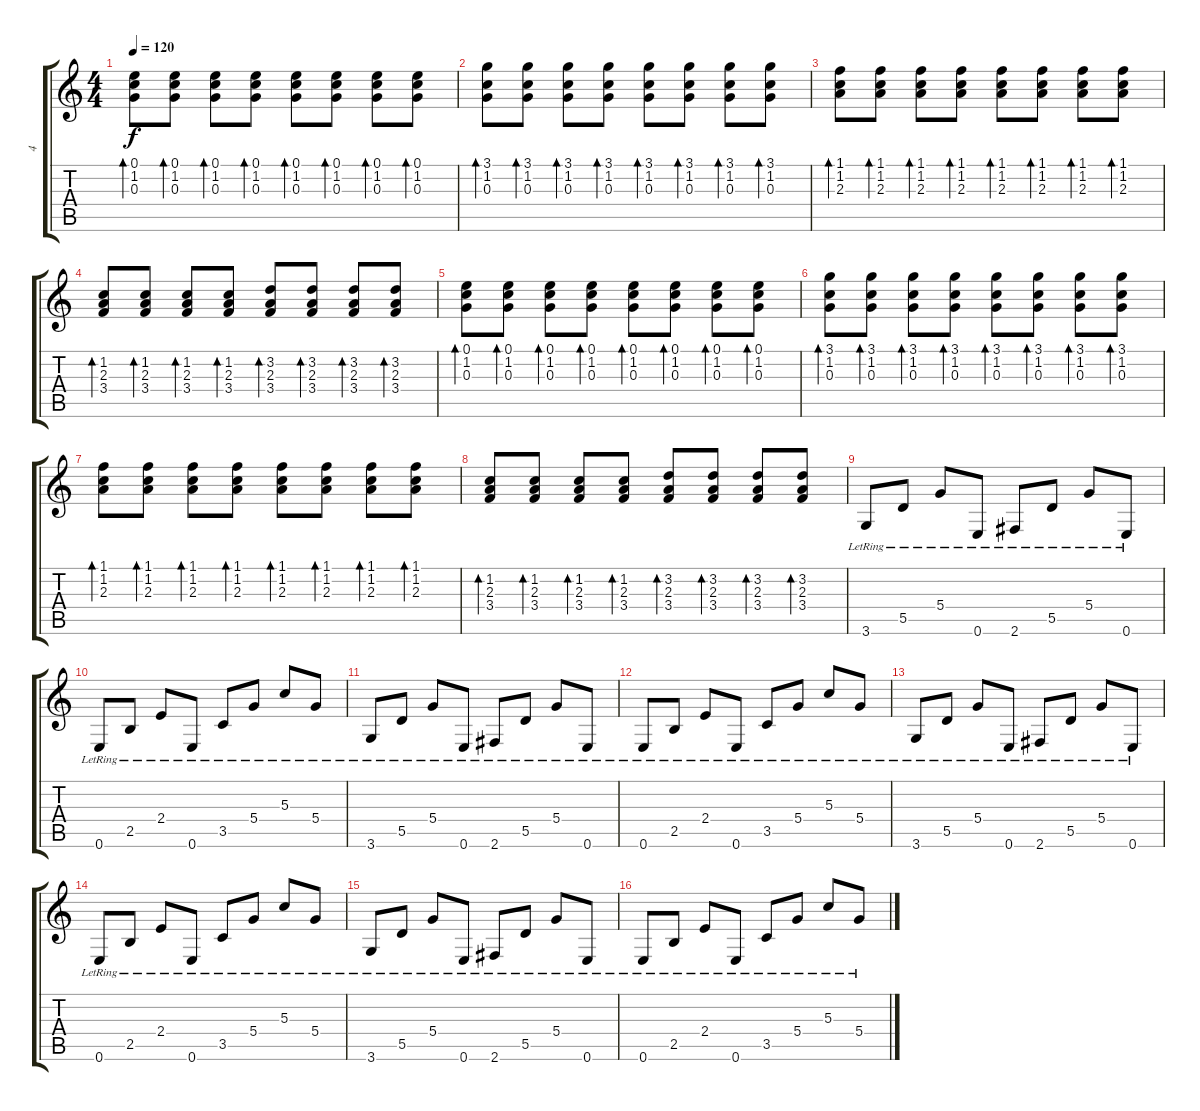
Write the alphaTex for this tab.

\track ("  4" "  4") {instrument acousticguitarsteel}
\staff {score tabs}
\tuning (E4 B3 G3 D3 A2 E2) {hide}
\ts (4 4)
\tempo 120
\clef g2
\ks c
(0.1 1.2 0.3).8{bd 30 dy f} (0.1 1.2 0.3).8{bd 30} (0.1 1.2 0.3).8{bd 30} (0.1 1.2 0.3).8{bd 30} (0.1 1.2 0.3).8{bd 30} (0.1 1.2 0.3).8{bd 30} (0.1 1.2 0.3).8{bd 30} (0.1 1.2 0.3).8{bd 30} |
(3.1 1.2 0.3).8{bd 30} (3.1 1.2 0.3).8{bd 30} (3.1 1.2 0.3).8{bd 30} (3.1 1.2 0.3).8{bd 30} (3.1 1.2 0.3).8{bd 30} (3.1 1.2 0.3).8{bd 30} (3.1 1.2 0.3).8{bd 30} (3.1 1.2 0.3).8{bd 30} |
(1.1 1.2 2.3).8{bd 30} (1.1 1.2 2.3).8{bd 30} (1.1 1.2 2.3).8{bd 30} (1.1 1.2 2.3).8{bd 30} (1.1 1.2 2.3).8{bd 30} (1.1 1.2 2.3).8{bd 30} (1.1 1.2 2.3).8{bd 30} (1.1 1.2 2.3).8{bd 30} |
(1.2 2.3 3.4).8{bd 30} (1.2 2.3 3.4).8{bd 30} (1.2 2.3 3.4).8{bd 30} (1.2 2.3 3.4).8{bd 30} (3.2 2.3 3.4).8{bd 30} (3.2 2.3 3.4).8{bd 30} (3.2 2.3 3.4).8{bd 30} (3.2 2.3 3.4).8{bd 30} |
(0.1 1.2 0.3).8{bd 30} (0.1 1.2 0.3).8{bd 30} (0.1 1.2 0.3).8{bd 30} (0.1 1.2 0.3).8{bd 30} (0.1 1.2 0.3).8{bd 30} (0.1 1.2 0.3).8{bd 30} (0.1 1.2 0.3).8{bd 30} (0.1 1.2 0.3).8{bd 30} |
(3.1 1.2 0.3).8{bd 30} (3.1 1.2 0.3).8{bd 30} (3.1 1.2 0.3).8{bd 30} (3.1 1.2 0.3).8{bd 30} (3.1 1.2 0.3).8{bd 30} (3.1 1.2 0.3).8{bd 30} (3.1 1.2 0.3).8{bd 30} (3.1 1.2 0.3).8{bd 30} |
(1.1 1.2 2.3).8{bd 30} (1.1 1.2 2.3).8{bd 30} (1.1 1.2 2.3).8{bd 30} (1.1 1.2 2.3).8{bd 30} (1.1 1.2 2.3).8{bd 30} (1.1 1.2 2.3).8{bd 30} (1.1 1.2 2.3).8{bd 30} (1.1 1.2 2.3).8{bd 30} |
(1.2 2.3 3.4).8{bd 30} (1.2 2.3 3.4).8{bd 30} (1.2 2.3 3.4).8{bd 30} (1.2 2.3 3.4).8{bd 30} (3.2 2.3 3.4).8{bd 30} (3.2 2.3 3.4).8{bd 30} (3.2 2.3 3.4).8{bd 30} (3.2 2.3 3.4).8{bd 30} |
3.6{lr}.8 5.5{lr}.8 5.4{lr}.8 0.6{lr}.8 2.6{lr}.8 5.5{lr}.8 5.4{lr}.8 0.6{lr}.8 |
0.6{lr}.8 2.5{lr}.8 2.4{lr}.8 0.6{lr}.8 3.5{lr}.8 5.4{lr}.8 5.3{lr}.8 5.4{lr}.8 |
3.6{lr}.8 5.5{lr}.8 5.4{lr}.8 0.6{lr}.8 2.6{lr}.8 5.5{lr}.8 5.4{lr}.8 0.6{lr}.8 |
0.6{lr}.8 2.5{lr}.8 2.4{lr}.8 0.6{lr}.8 3.5{lr}.8 5.4{lr}.8 5.3{lr}.8 5.4{lr}.8 |
3.6{lr}.8 5.5{lr}.8 5.4{lr}.8 0.6{lr}.8 2.6{lr}.8 5.5{lr}.8 5.4{lr}.8 0.6{lr}.8 |
0.6{lr}.8 2.5{lr}.8 2.4{lr}.8 0.6{lr}.8 3.5{lr}.8 5.4{lr}.8 5.3{lr}.8 5.4{lr}.8 |
3.6{lr}.8 5.5{lr}.8 5.4{lr}.8 0.6{lr}.8 2.6{lr}.8 5.5{lr}.8 5.4{lr}.8 0.6{lr}.8 |
0.6{lr}.8 2.5{lr}.8 2.4{lr}.8 0.6{lr}.8 3.5{lr}.8 5.4{lr}.8 5.3{lr}.8 5.4{lr}.8
